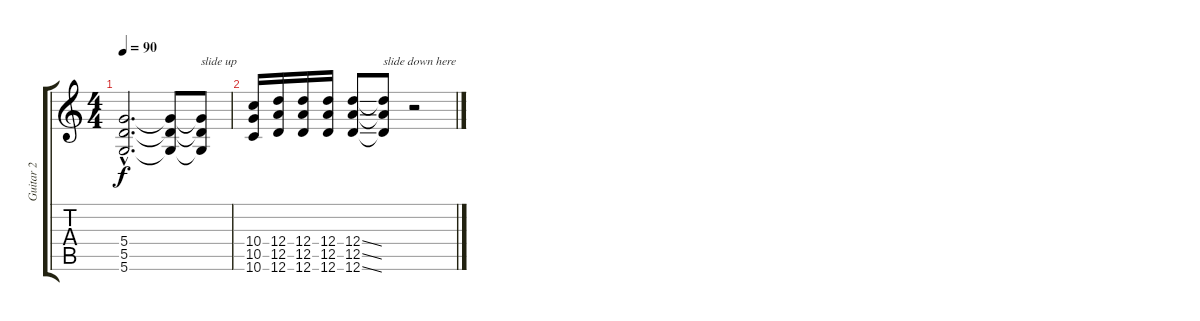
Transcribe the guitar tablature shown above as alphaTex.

\track ("Guitar 2" "Guitar 2") {instrument overdrivenguitar}
\staff {score tabs}
\tuning (E4 B3 G3 D3 A2 D2) {hide}
\ts (4 4)
\tempo 90
\clef g2
\ks c
(5.4{hac t} 5.5{hac t} 5.6{hac t}).2{d dy f} (5.4{t} 5.5{t} 5.6{t}).8 (5.4{t} 5.5{t} 5.6{t}).8{txt "slide up"} |
(10.4 10.5 10.6).16 (12.4 12.5 12.6).16 (12.4 12.5 12.6).16 (12.4 12.5 12.6).16 (12.4{ss} 12.5{ss} 12.6{ss}).8 (12.4{t} 12.5{t} 12.6{t}).8{txt "slide down here"} r.2
